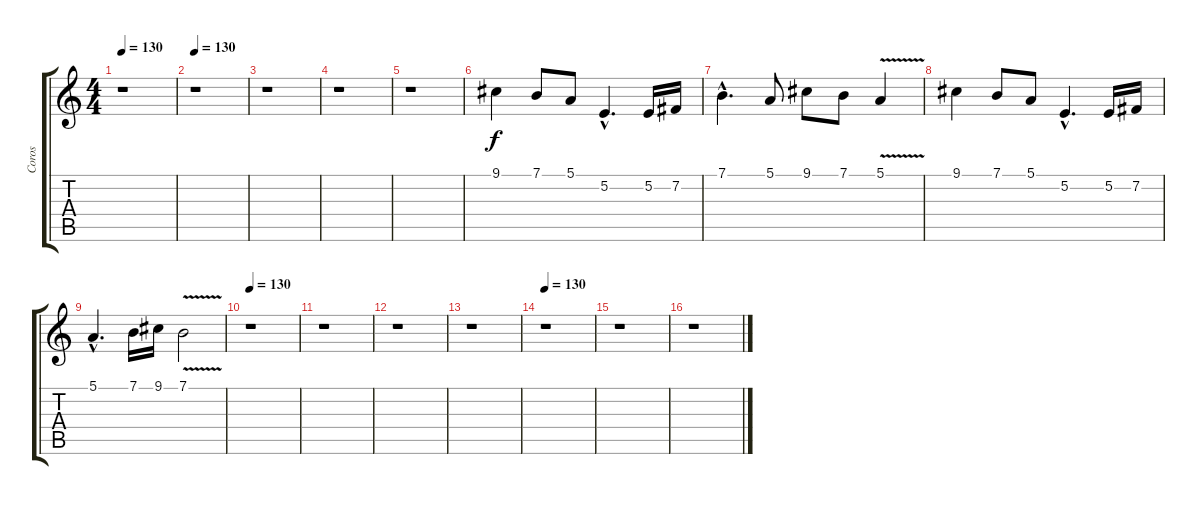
\track ("Coros" "Coros") {instrument choiraahs}
\staff {score tabs}
\tuning (E4 B3 G3 D3 A2 E2) {hide}
\ts (4 4)
\tempo 130
\clef g2
\ks c
r.1{dy f} |
\tempo 130
r.1 |
r.1 |
r.1 |
r.1 |
9.1.4 7.1.8 5.1.8 5.2{hac}.4{d} 5.2.16 7.2.16 |
7.1{hac}.4{d} 5.1.8 9.1.8 7.1.8 5.1{v}.4 |
9.1.4 7.1.8 5.1.8 5.2{hac}.4{d} 5.2.16 7.2.16 |
5.1{hac}.4{d} 7.1.16 9.1.16 7.1{v}.2 |
\tempo 130
r.1 |
r.1 |
r.1 |
r.1 |
\tempo 130
r.1 |
r.1 |
r.1
